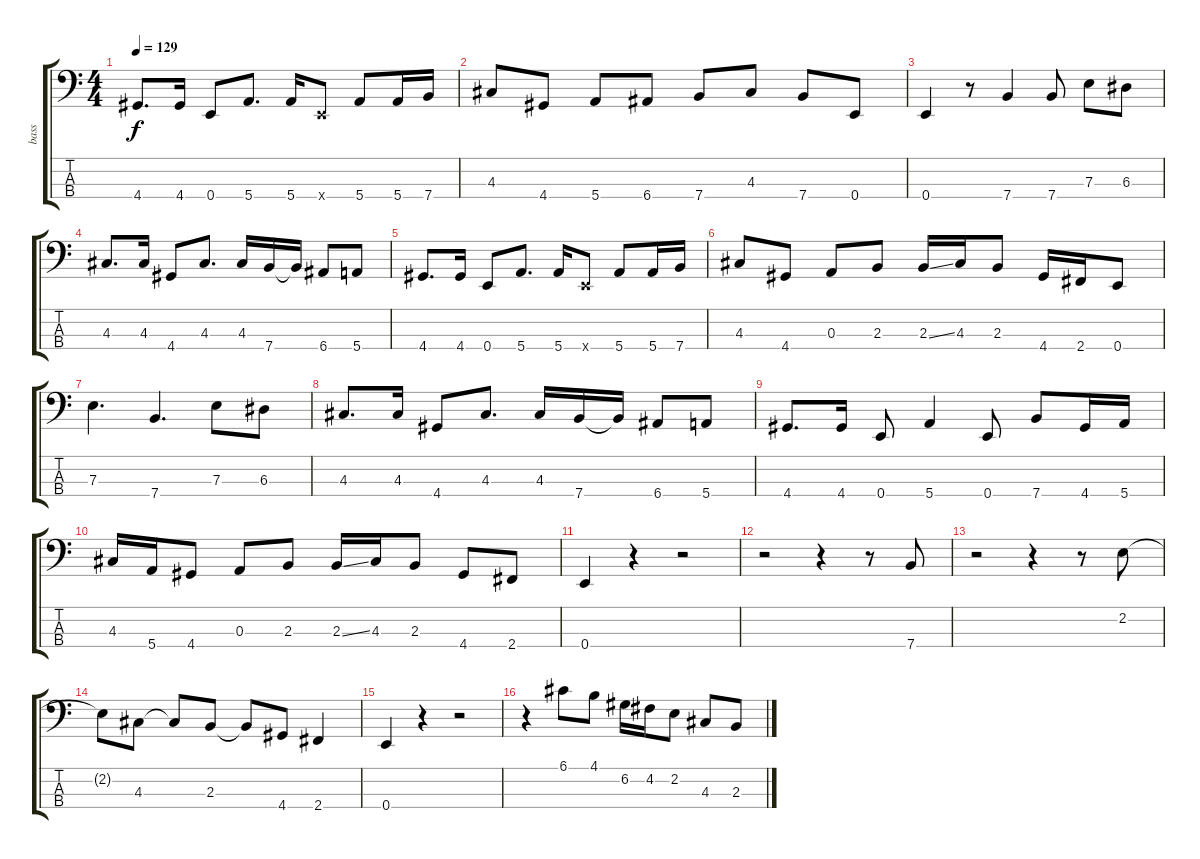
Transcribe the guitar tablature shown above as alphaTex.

\track ("bass" "bass") {instrument electricbassfinger}
\staff {score tabs}
\tuning (G2 D2 A1 E1) {hide}
\ts (4 4)
\tempo 129
\clef f4
\ks c
4.4.8{d dy f} 4.4.16 0.4.8 5.4.8{d} 5.4.16 0.4{x}.8 5.4.8 5.4.16 7.4.16 |
4.3.8 4.4.8 5.4.8 6.4.8 7.4.8 4.3.8 7.4.8 0.4.8 |
0.4.4 r.8 7.4.4 7.4.8 7.3.8 6.3.8 |
4.3.8{d} 4.3.16 4.4.8 4.3.8{d} 4.3.16 7.4.16 7.4{t}.16 6.4.8 5.4.8 |
4.4.8{d} 4.4.16 0.4.8 5.4.8{d} 5.4.16 0.4{x}.8 5.4.8 5.4.16 7.4.16 |
4.3.8 4.4.8 0.3.8 2.3.8 2.3{ss}.16 4.3.16 2.3.8 4.4.16 2.4.16 0.4.8 |
7.3.4{d} 7.4.4{d} 7.3.8 6.3.8 |
4.3.8{d} 4.3.16 4.4.8 4.3.8{d} 4.3.16 7.4.16 7.4{t}.16 6.4.8 5.4.8 |
4.4.8{d} 4.4.16 0.4.8 5.4.4 0.4.8 7.4.8 4.4.16 5.4.16 |
4.3.16 5.4.16 4.4.8 0.3.8 2.3.8 2.3{ss}.16 4.3.16 2.3.8 4.4.8 2.4.8 |
0.4.4 r.4 r.2 |
r.2 r.4 r.8 7.4.8 |
r.2 r.4 r.8 2.2.8 |
2.2{t}.8 4.3.8 4.3{t}.8 2.3.8 2.3{t}.8 4.4.8 2.4.4 |
0.4.4 r.4 r.2 |
r.4 6.1.8 4.1.8 6.2.16 4.2.16 2.2.8 4.3.8 2.3.8
